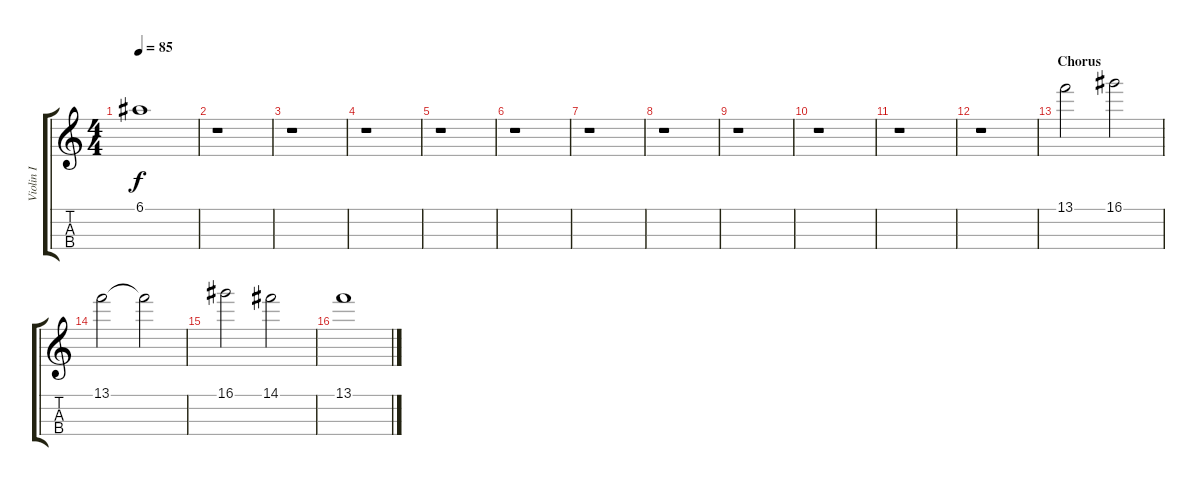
\track ("Violin I" "Violin I") {instrument violin}
\staff {score tabs}
\tuning (E5 A4 D4 G3) {hide}
\ts (4 4)
\tempo 85
\clef g2
\ks c
6.1{t}.1{dy f} |
r.1 |
r.1 |
r.1 |
r.1 |
r.1 |
r.1 |
r.1 |
r.1 |
r.1 |
r.1 |
r.1 |
\section ("" "Chorus")
13.1.2{volume 12 instrument stringensemble1} 16.1.2 |
13.1.2 13.1{t}.2 |
16.1.2 14.1.2 |
13.1.1
